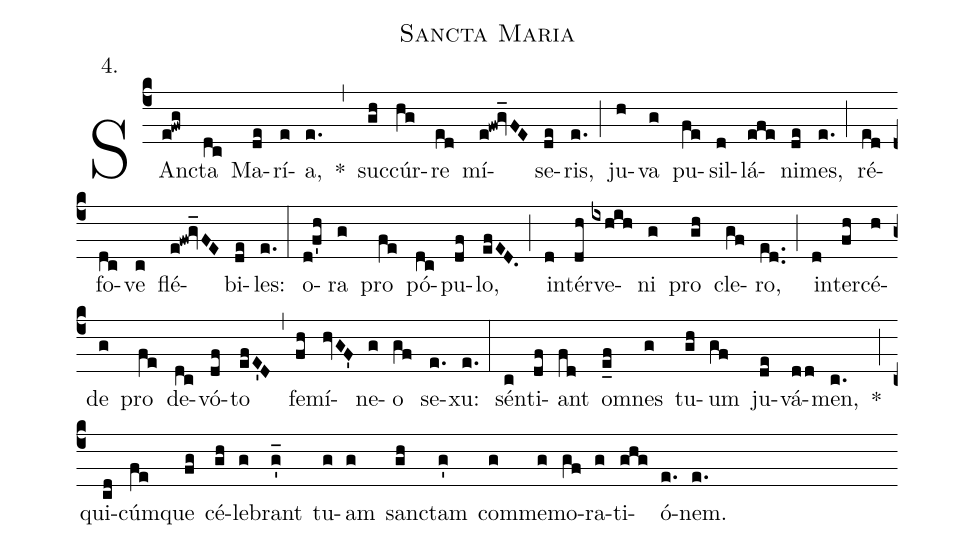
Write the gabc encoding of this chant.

name:Sancta Maria;
office-part:Antiphona;
mode:4;
annotation: 4.;
%%
(c4) SAn(e!fwg)cta(dc) Ma(de)rí(e)a,(e.) *(,) suc(gh)cúr(hg)re(ed) mí(e!fw!gv_FE)se(de)ris,(e.) (;) ju(h)va(g) pu(fe)sil(d)lá(efe)ni(de)mes,(e.) (;) ré(ed)fo(dc)ve(c) flé(e!fw!gv_FE)bi(de)les:(e.) (:) o(d!f'h)ra(g) pro(fe) pó(dc)pu(df)lo,(efED.) (;) in(d)tér(dh)ve(ixhih)ni(g) pro(gh) cle(gf)ro,(ed..) (;) in(d)ter(fh)cé(h)de(g) pro(fe) de(dc)vó(df)to(efE'D) (,) fe(fh)mí(hvGF')ne(g)o(gf) se(e.)xu:(e.) (:) sén(c)ti(df)ant(fd) o(e_f)mnes(g) tu(gh)um(gf) ju(de)vá(dd)men,(c.) *(;) qui(cd)cúm(fe)que(fg) cé(gh)le(g)brant(g'_) tu(g)am(g) sanc(gh)tam(g') com(g)me(g)mo(gf)ra(g)ti(ghg)ó(e.)nem.(e.)
